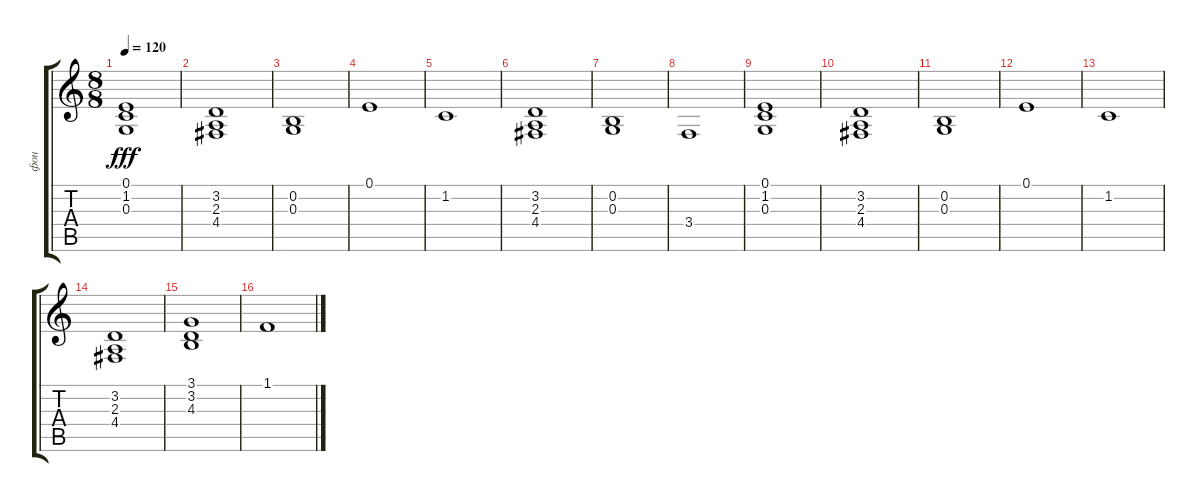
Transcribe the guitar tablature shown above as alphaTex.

\track ("фон" "фон") {instrument pad2warm}
\staff {score tabs}
\tuning (E4 B3 G3 D3 A2 E2) {hide}
\ts (8 8)
\tempo 120
\clef g2
\ks c
(0.1 1.2 0.3).1{dy fff} |
(3.2 2.3 4.4).1 |
(0.2 0.3).1 |
0.1.1 |
1.2.1 |
(3.2 2.3 4.4).1 |
(0.2 0.3).1 |
3.4.1 |
(0.1 1.2 0.3).1 |
(3.2 2.3 4.4).1 |
(0.2 0.3).1 |
0.1.1 |
1.2.1 |
(3.2 2.3 4.4).1 |
(3.1 3.2 4.3).1 |
1.1.1
